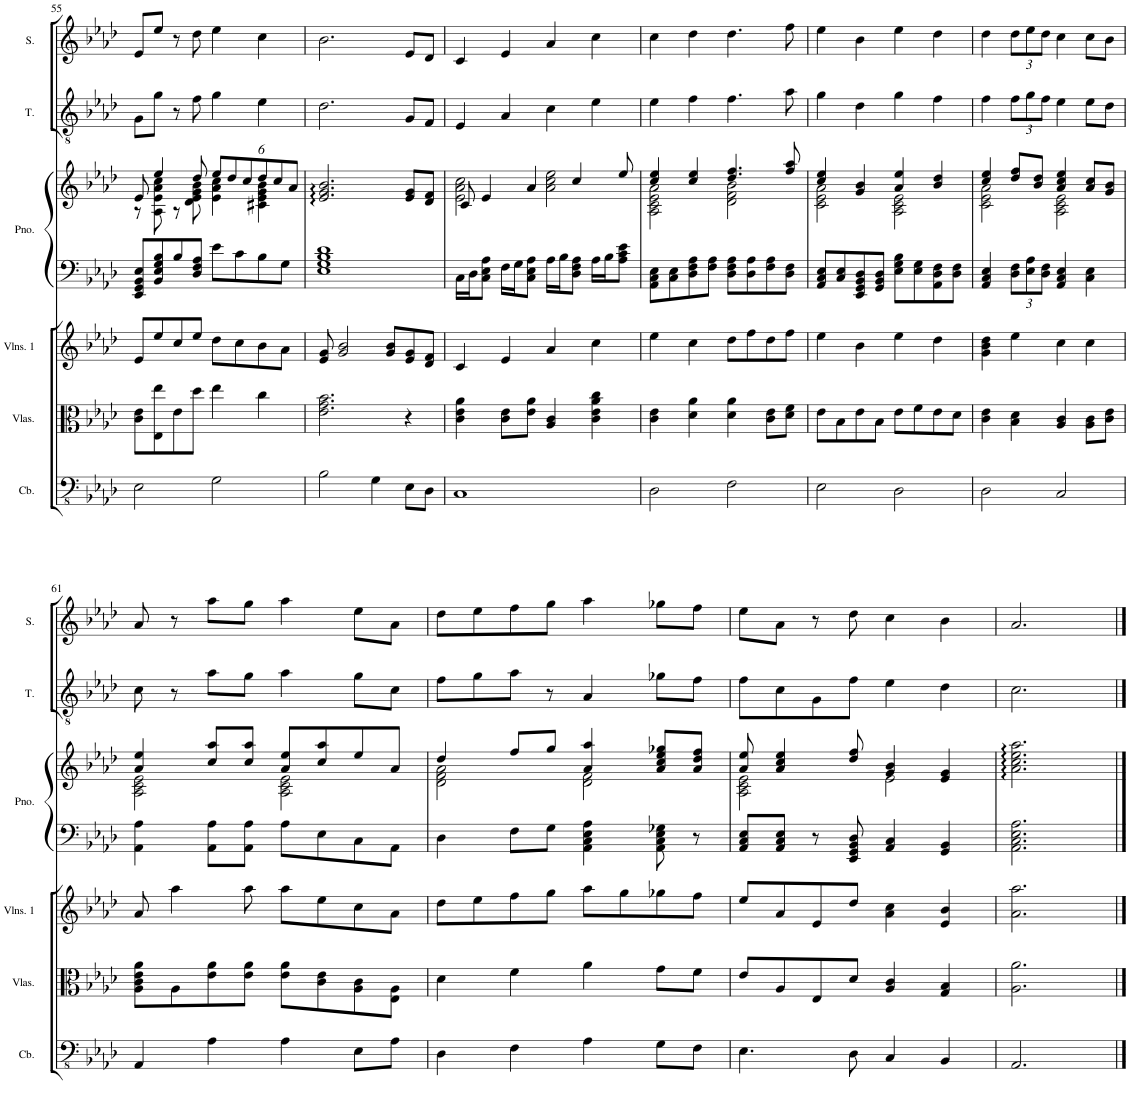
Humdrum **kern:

**kern	**kern	**kern	**kern	**kern	**kern	**kern
*part6	*part5	*part4	*part3	*part3	*part2	*part1
*staff7	*staff6	*staff5	*staff4	*staff3	*staff2	*staff1
*I"Contrabass	*I"Violas	*I"Violins 1	*I"Piano	*	*I"Tenor	*I"Soprano
*I'Cb.	*I'Vlas.	*I'Vlns. 1	*I'Pno.	*	*I'T.	*I'S.
!!LO:PB:g=z
*clefFv4	*clefC3	*clefG2	*clefF4	*clefG2	*clefGv2	*clefG2
*Trd7c12	*	*	*	*	*	*
*k[b-e-a-d-]	*k[b-e-a-d-]	*k[b-e-a-d-]	*k[b-e-a-d-]	*k[b-e-a-d-]	*k[b-e-a-d-]	*k[b-e-a-d-]
*M4/4	*M4/4	*M4/4	*M4/4	*M4/4	*M4/4	*M4/4
=55	=55	=55	=55	=55	=55	=55
*	*	*	*	*^	*	*
2EE-\	8c\ 8e-\L	8e-/L	8EE-/ 8GG/ 8BB-/ 8E-/L	8e-/	8r	8G\L	8e-/L
.	8E-\ 8ee-\	8ee-/	8BB-/ 8E-/ 8G/ 8B-/	4ee-/	8A-\ 8e-\ 8a-\ 8cc\	8g\J	8ee-/J
.	8e-\	8cc/	8B-/	.	8r	8r	8r
.	8dd-\J	8ee-/J	8D-/ 8F/ 8A-/J	8dd-/	8d-\ 8e-\ 8g\ 8b-\	8f\	8dd-\
*	*	*	*	*Xbrackettup	*	*	*
2GG\	4ee-\	8dd-\L	8e-\L	12ee-/L	4e-\ 4a-\ 4cc\	4g\	4ee-\
.	.	.	.	12dd-/	.	.	.
.	.	8cc\	8c\	.	.	.	.
.	.	.	.	12cc/	.	.	.
.	4cc\	8b-\	8B-\	12dd-/	4c#X\ 4e-\ 4g\ 4b-\	4e-\	4cc\
.	.	.	.	12cc/	.	.	.
.	.	8a-\J	8G\J	.	.	.	.
.	.	.	.	12a-/J	.	.	.
*	*	*	*	*v	*v	*	*
=56	=56	=56	=56	=56	=56	=56
2BB-\	2.e-\ 2.g\ 2.b-\	8e-/ 8g/	1E- 1G 1B- 1d-	2.e-/ 2.g/ 2.b-/	2.d-\	2.b-\
.	.	2g/ 2b-/	.	.	.	.
4GG\	.	.	.	.	.	.
.	.	8g/ 8b-/L	.	.	.	.
8EE-\L	4r	8e-/ 8g/	.	8e-/ 8g/L	8G/L	8e-/L
8DD-\J	.	8d-/ 8f/J	.	8d-/ 8f/J	8F/J	8d-/J
=57	=57	=57	=57	=57	=57	=57
*	*	*	*	*^	*	*
1CC	4c\ 4e-\ 4a-\	4c/	16C\LL	8c/	2e-\ 2a-\ 2cc\	4E-/	4c/
.	.	.	16D-\J	.	.	.	.
.	.	.	8C\ 8E-\ 8A-\J	4e-/	.	.	.
.	8c\ 8e-\L	4e-/	16F\LL	.	.	4A-/	4e-/
.	.	.	16G\J	.	.	.	.
.	8e-\ 8a-\J	.	8C\ 8E-\ 8A-\J	4a-/	.	.	.
.	4A-/ 4c/	4a-/	16A-\LL	.	2a-\ 2cc\ 2ee-\	4c\	4a-/
.	.	.	16B-\J	.	.	.	.
.	.	.	8D-\ 8F\ 8A-\J	4cc/	.	.	.
.	4c\ 4e-\ 4a-\ 4cc\	4cc\	16A-\LL	.	.	4e-\	4cc\
.	.	.	16B-\J	.	.	.	.
.	.	.	8A-\ 8c\ 8e-\J	8ee-/	.	.	.
=58	=58	=58	=58	=58	=58	=58	=58
2DD-\	4c\ 4e-\	4ee-\	8AA-\ 8C\ 8E-\L	4cc/ 4ee-/	2A-\ 2c\ 2e-\ 2a-\	4e-\	4cc\
.	.	.	8C\ 8E-\	.	.	.	.
.	4d-\ 4a-\	4cc\	8D-\ 8F\ 8A-\	4cc/ 4ee-/	.	4f\	4dd-\
.	.	.	8F\ 8A-\J	.	.	.	.
2FF\	4d-\ 4a-\	8dd-\L	8D-\ 8F\ 8A-\L	4.dd-/ 4.ff/	2d-\ 2f\ 2b-\	4.f\	4.dd-\
.	.	8ff\	8D-\ 8A-\	.	.	.	.
.	8c\ 8e-\L	8dd-\	8F\ 8A-\	.	.	.	.
.	8d-\ 8f\J	8ff\J	8D-\ 8F\J	8ff/ 8aa-/	.	8a-\	8ff\
=59	=59	=59	=59	=59	=59	=59	=59
2EE-\	8e-\L	4ee-\	8AA-/ 8C/ 8E-/L	4cc/ 4ee-/	2c\ 2e-\ 2a-\	4g\	4ee-\
.	8B-\	.	8C/ 8E-/	.	.	.	.
.	8e-\	4b-\	8EE-/ 8GG/ 8BB-/ 8D-/	4g/ 4b-/	.	4d-\	4b-\
.	8B-\J	.	8GG/ 8BB-/ 8D-/J	.	.	.	.
2DD-\	8e-\L	4ee-\	8E-\ 8G\ 8B-\L	4a-/ 4ee-/	2A-\ 2c\ 2e-\	4g\	4ee-\
.	8f\	.	8E-\ 8G\	.	.	.	.
.	8e-\	4dd-\	8AA-\ 8D-\ 8F\	4b-/ 4dd-/	.	4f\	4dd-\
.	8d-\J	.	8D-\ 8F\J	.	.	.	.
=60	=60	=60	=60	=60	=60	=60	=60
2DD-\	4c\ 4e-\	4g\ 4b-\ 4dd-\	4AA-/ 4C/ 4E-/	4cc/ 4ee-/	2c\ 2e-\ 2a-\	4f\	4dd-\
*	*	*	*Xbrackettup	*	*	*Xbrackettup	*Xbrackettup
.	4B-\ 4d-\	4ee-\	12D-\ 12F\L	8dd-/ 8ff/L	.	12f\L	12dd-\L
.	.	.	12E-\ 12A-\	.	.	12g\	12ee-\
.	.	.	.	8b-/ 8dd-/J	.	.	.
.	.	.	12D-\ 12F\J	.	.	12f\J	12dd-\J
2CC/	4A-/ 4c/	4cc\	4AA-/ 4C/ 4E-/	4a-/ 4cc/ 4ee-/	2A-\ 2c\ 2e-\	4e-\	4cc\
.	8A-\ 8c\L	4cc\	4C\ 4E-\	8a-/ 8cc/L	.	8e-\L	8cc\L
.	8c\ 8e-\J	.	.	8g/ 8b-/J	.	8d-\J	8b-\J
!!LO:LB:g=z
=61	=61	=61	=61	=61	=61	=61	=61
4AAA-/	8A-\ 8c\ 8e-\ 8a-\L	8a-/	4AA-\ 4A-\	4a-/ 4ee-/	2A-\ 2c\ 2e-\	8c\	8a-/
.	8A-\	4aa-\	.	.	.	8r	8r
4AA-\	8e-\ 8a-\	.	8AA-\ 8A-\L	8cc/ 8aa-/L	.	8a-\L	8aa-\L
.	8e-\ 8a-\J	8aa-\	8AA-\ 8A-\J	8cc/ 8aa-/J	.	8g\J	8gg\J
4AA-\	8e-\ 8a-\L	8aa-\L	8A-\L	8a-/ 8ee-/L	2A-\ 2c\ 2e-\	4a-\	4aa-\
.	8c\ 8e-\	8ee-\	8E-\	8cc/ 8aa-/	.	.	.
8EE-\L	8A-\ 8c\	8cc\	8C\	8ee-/	.	8g\L	8ee-\L
8AA-\J	8E-\ 8A-\J	8a-\J	8AA-\J	8a-/J	.	8c\J	8a-\J
=62	=62	=62	=62	=62	=62	=62	=62
4DD-\	4d-\	8dd-\L	4D-\	4dd-/	2d-\ 2f\ 2a-\	8f\L	8dd-\L
.	.	8ee-\	.	.	.	8g\	8ee-\
4FF\	4f\	8ff\	8F\L	8ff/L	.	8a-\J	8ff\
.	.	8gg\J	8G\J	8gg/J	.	8r	8gg\J
4AA-\	4a-\	8aa-\L	4AA-\ 4C\ 4E-\ 4A-\	4a-/ 4aa-/	2d-\ 2f\	4A-/	4aa-\
.	.	8gg\	.	.	.	.	.
8GG\L	8g\L	8gg-X\	8AA-\ 8C\ 8E-\ 8G-X\	8a-/ 8cc/ 8ee-/ 8gg-X/L	.	8g-X\L	8gg-X\L
8FF\J	8f\J	8ff\J	8r	8a-/ 8dd-/ 8ff/J	.	8f\J	8ff\J
=63	=63	=63	=63	=63	=63	=63	=63
4.EE-\	8e-/L	8ee-/L	8AA-/ 8C/ 8E-/L	8a-/ 8ee-/	2A-\ 2c\ 2e-\	8f\L	8ee-\L
.	8A-/	8a-/	8AA-/ 8C/ 8E-/J	4a-/ 4cc/ 4ee-/	.	8c\	8a-\J
.	8E-/	8e-/	8r	.	.	8G\	8r
8DD-\	8d-/J	8dd-/J	8EE-/ 8GG/ 8BB-/ 8D-/	8dd-/ 8ff/	.	8f\J	8dd-\
4CC/	4A-/ 4c/	4a-\ 4cc\	4AA-/ 4C/	4g/ 4b-/	2e-\	4e-\	4cc\
4BBB-/	4G/ 4B-/	4e-/ 4b-/	4GG/ 4BB-/	4e-/ 4g/	.	4d-\	4b-\
*	*	*	*	*v	*v	*	*
=64	=64	=64	=64	=64	=64	=64
2.AAA-/	2.A-\ 2.a-\	2.a-\ 2.aa-\	2.AA-\ 2.C\ 2.E-\ 2.A-\	2.a-\ 2.cc\ 2.ee-\ 2.aa-\	2.c\	2.a-/
==	==	==	==	==	==	==
*-	*-	*-	*-	*-	*-	*-
